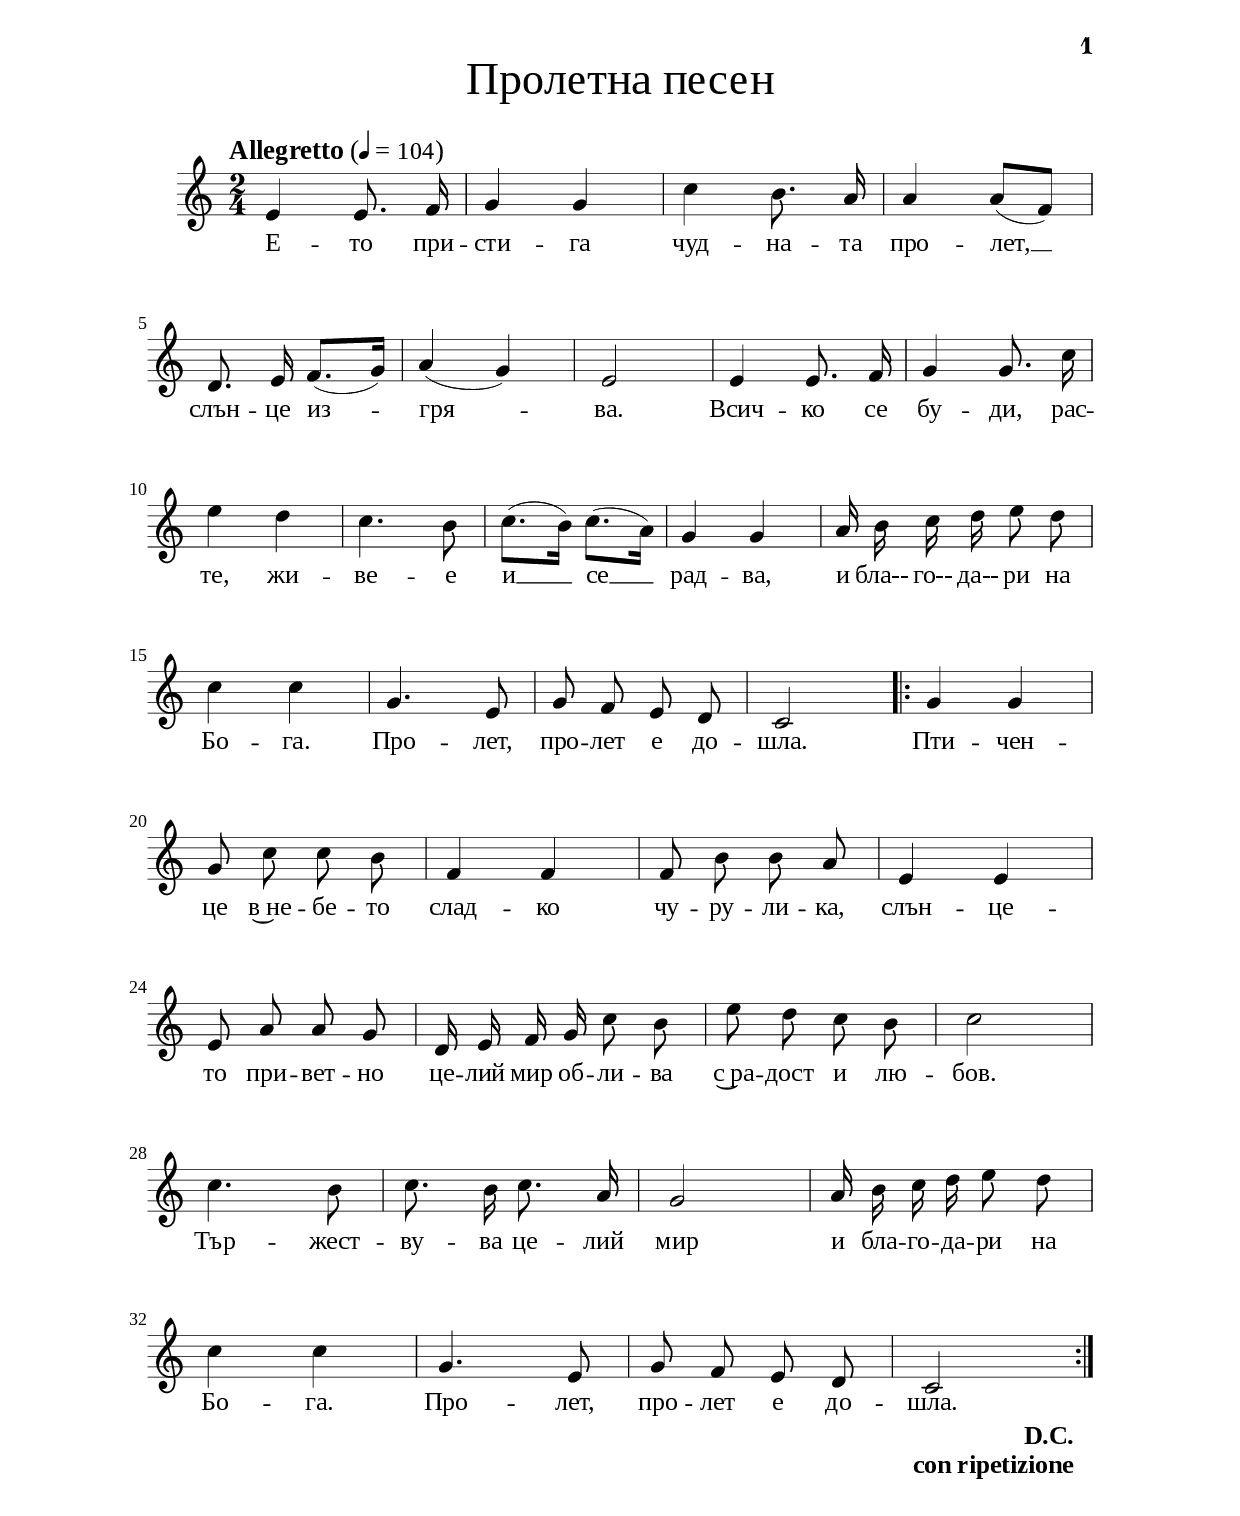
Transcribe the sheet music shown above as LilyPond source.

\version "2.24.4"

% include paper part and global functions
\include "include/globals.ily"

\bookpart {
  \label #'ref181
  \tocItem \markup "Пролетна песен"
  \include "include/bookpart-paper.ily"
  \score {
    \include "include/score-layout.ily"

    \new Voice \absolute {
      \clef treble
      \key c \major
      \time 2/4
      \tempoFunc "Allegretto" 4 "104"
      \autoBeamOff
      e'4  e'8.  f'16 | % 2
      g'4  g'4 | % 3
      c''4 b'8.  a'16 | % 4
      a'4  a'8 ( [  f'8 ) ] | \break % 5
      d'8.  e'16  f'8. ( [  g'16 ) ] | % 6
      a'4 (  g'4 ) | % 7
      e'2  | % 8
      e'4  e'8.  f'16 | % 9
      g'4  g'8. c''16 \break |
      e''4 d''4 | % 11
      c''4. b'8 | % 12
      c''8. ( [ b'16 ) ] c''8. ( [
      a'16 ) ] | % 13
      g'4  g'4 | % 14
      a'16 b'16 c''16 d''16
      e''8 d''8  | % 15
      c''4 c''4  | % 16
      g'4.  e'8 | % 17
      g'8  f'8  e'8  d'8 | % 18
      c'2
      \bar ".|:"
      | % 19
      g'4  g'4 \break |
      g'8 c''8 c''8 b'8 | % 21
      f'4  f'4 | % 22
      f'8 b'8 b'8  a'8 | % 23
      e'4  e'4 \break | % 24
      e'8  a'8  a'8  g'8 | % 25
      d'16  e'16  f'16  g'16
      c''8 b'8 | % 26
      e''8 d''8 c''8 b'8 | % 27
      c''2 \break | % 28
      c''4. b'8 | % 29
      c''8. b'16 c''8.  a'16 |
      g'2 | % 31
      a'16 b'16 c''16 d''16
      e''8 d''8 \break | % 32
      c''4 c''4 | % 33
      g'4.  e'8 | % 34
      g'8  f'8  e'8  d'8 | % 35
      c'2
      \bar ":|."
    }

    \addlyrics {
      Е
      -- то при -- сти -- га чуд -- на --
      та про -- лет, __  слън -- це из
      -- гря -- ва. Всич -- ко се
      бу -- ди, рас -- те, жи -- ве -- е и __
      се __  рад -- ва, и бла-- го--
      да-- ри на Бо -- га. Про -- лет,
      про -- лет е до -- шла. Пти -- чен
      -- це в~не -- бе -- то слад -- ко
      чу -- ру -- ли -- ка, слън -- це -- то
      при -- вет -- но це -- лий мир об --
      ли -- ва с~ра -- дост и лю -- бов.
      Тър -- жест -- ву -- ва це -- лий
      мир и бла -- го -- да -- ри на Бо
      -- га. Про -- лет, про -- лет е до --
      шла.}

      \header {
        title = \titleFunc #'ref_desc_19 "Пролетна песен" "Proletna pesen"
      }

      \midi{}

    } % score

    \markup \dcr-two "D.C.""con ripetizione" #4.5

  } % bookpart

  % Più mosso
  %
